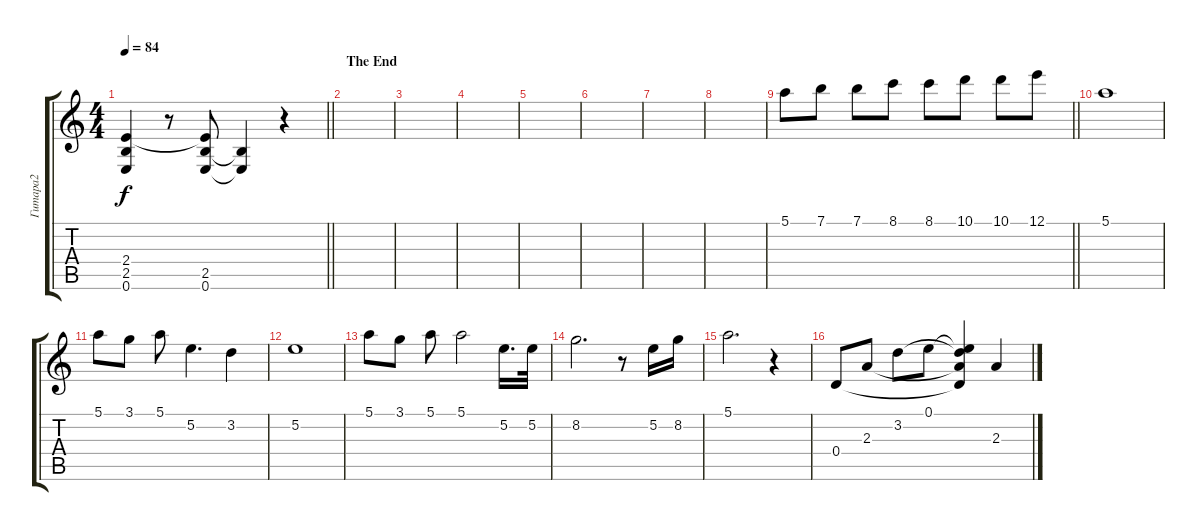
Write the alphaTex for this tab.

\track ("Гитара2" "Гитара2") {instrument distortionguitar}
\staff {score tabs}
\tuning (E4 B3 G3 D3 A2 E2) {hide}
\ts (4 4)
\tempo 84
\clef g2
\barLineRight lightlight
\ks c
(2.4 2.5 0.6).4{dy f} r.8 (2.4{t} 2.5 0.6).8 (2.5{t} 0.6{t}).4 r.4 |
\section ("" "The End")
|
|
|
|
|
|
|
\barLineRight lightlight
5.1.8{volume 7} 7.1.8 7.1.8 8.1.8 8.1.8 10.1.8 10.1.8 12.1.8 |
5.1.1{volume 13} |
5.1.8 3.1.8 5.1.8 5.2.4{d} 3.2.4 |
5.2.1 |
5.1.8 3.1.8 5.1.8 5.1.2 5.2.16{d} 5.2.32 |
8.2.2{d} r.8 5.2.16 8.2.16 |
5.1.2{d} r.4 |
0.4.8 2.3.8 3.2.8 0.1.8 (0.1{t} 3.2{t} 2.3{t} 0.4{t}).4 2.3.4
